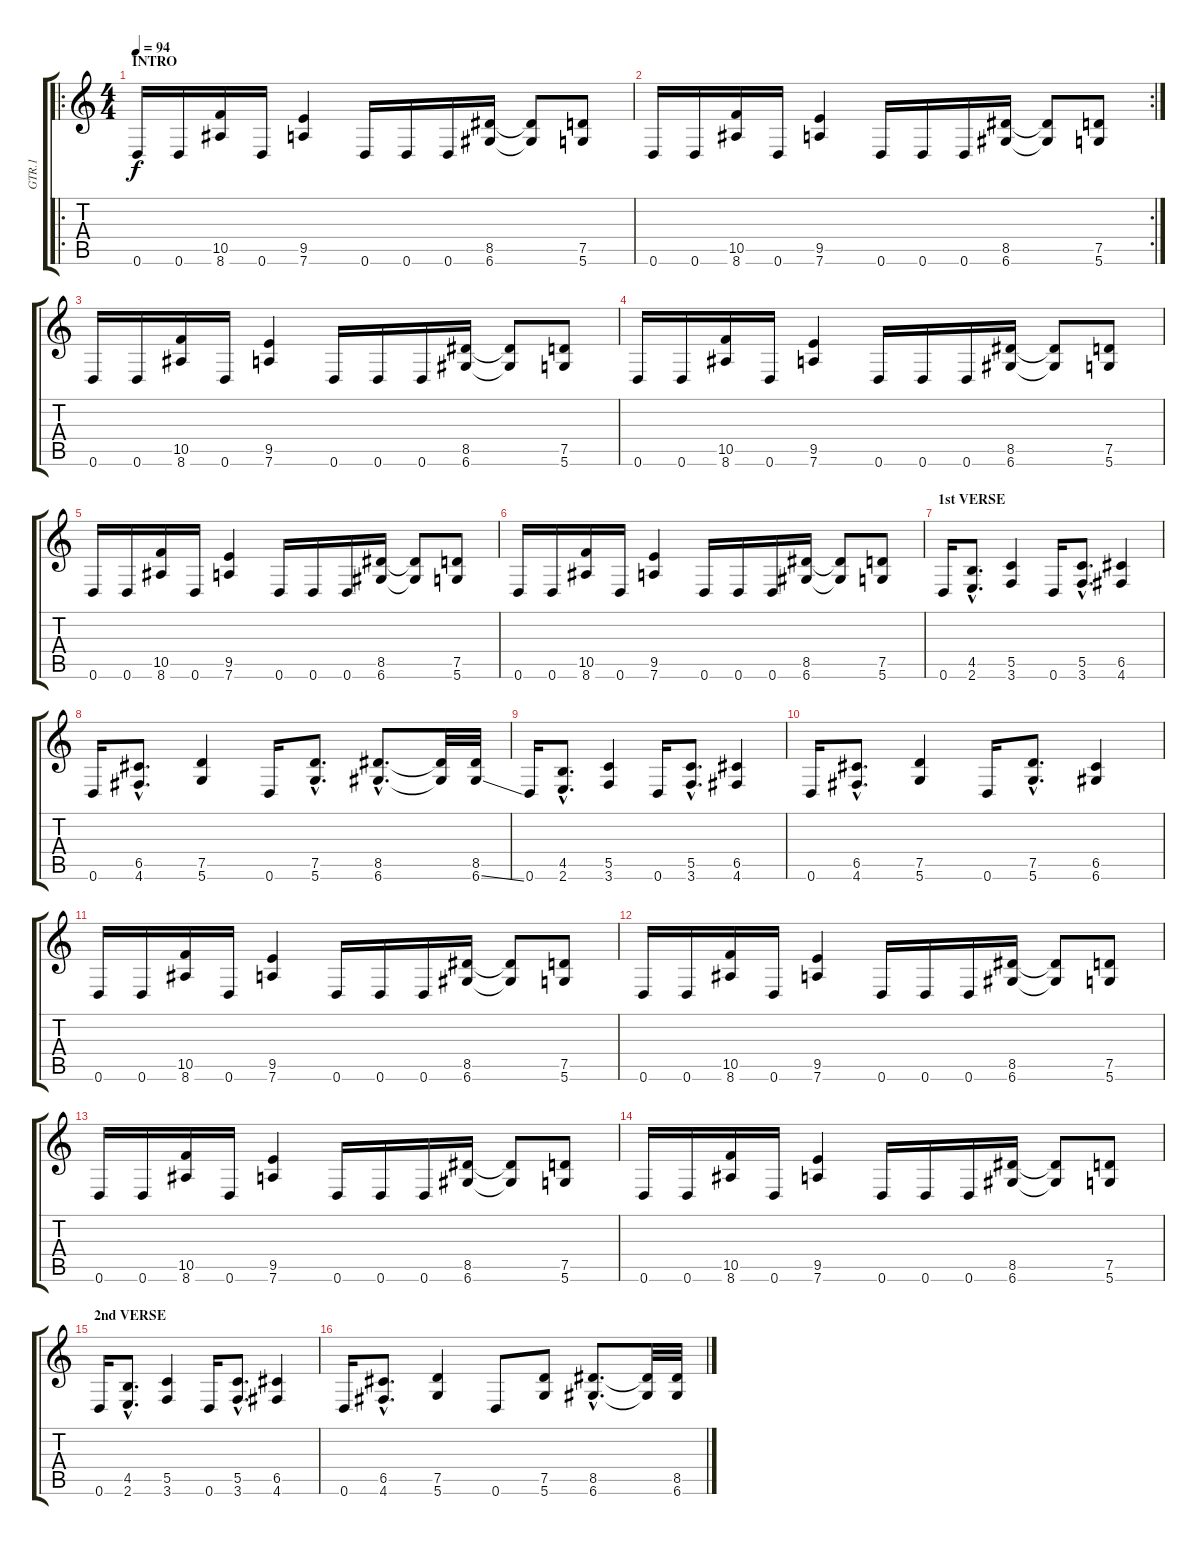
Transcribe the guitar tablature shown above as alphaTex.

\track ("GTR.1" "GTR.1") {instrument distortionguitar}
\staff {score tabs}
\tuning (D4 A3 F3 C3 G2 D2) {hide}
\ro
\ts (4 4)
\section ("" "INTRO")
\tempo 94
\clef g2
\ks c
0.6.16{dy f instrument distortionguitar} 0.6.16 (10.5 8.6).16 0.6.16 (9.5 7.6).4 0.6.16 0.6.16 0.6.16 (8.5 6.6).16 (8.5{t} 6.6{t}).8 (7.5 5.6).8 |
\rc 2
0.6.16 0.6.16 (10.5 8.6).16 0.6.16 (9.5 7.6).4 0.6.16 0.6.16 0.6.16 (8.5 6.6).16 (8.5{t} 6.6{t}).8 (7.5 5.6).8 |
0.6.16 0.6.16 (10.5 8.6).16 0.6.16 (9.5 7.6).4 0.6.16 0.6.16 0.6.16 (8.5 6.6).16 (8.5{t} 6.6{t}).8 (7.5 5.6).8 |
0.6.16 0.6.16 (10.5 8.6).16 0.6.16 (9.5 7.6).4 0.6.16 0.6.16 0.6.16 (8.5 6.6).16 (8.5{t} 6.6{t}).8 (7.5 5.6).8 |
0.6.16 0.6.16 (10.5 8.6).16 0.6.16 (9.5 7.6).4 0.6.16 0.6.16 0.6.16 (8.5 6.6).16 (8.5{t} 6.6{t}).8 (7.5 5.6).8 |
0.6.16 0.6.16 (10.5 8.6).16 0.6.16 (9.5 7.6).4 0.6.16 0.6.16 0.6.16 (8.5 6.6).16 (8.5{t} 6.6{t}).8 (7.5 5.6).8 |
\section ("" "1st VERSE")
0.6.16 (4.5{hac} 2.6{hac}).8{d} (5.5 3.6).4 0.6.16 (5.5{hac} 3.6{hac}).8{d} (6.5 4.6).4 |
0.6.16 (6.5{hac} 4.6{hac}).8{d} (7.5 5.6).4 0.6.16 (7.5{hac} 5.6{hac}).8{d} (8.5{hac} 6.6{hac}).8{d} (8.5{t} 6.6{t}).32 (8.5 6.6{ss}).32 |
0.6.16 (4.5{hac} 2.6{hac}).8{d} (5.5 3.6).4 0.6.16 (5.5{hac} 3.6{hac}).8{d} (6.5 4.6).4 |
0.6.16 (6.5{hac} 4.6{hac}).8{d} (7.5 5.6).4 0.6.16 (7.5{hac} 5.6{hac}).8{d} (6.5 6.6).4 |
0.6.16 0.6.16 (10.5 8.6).16 0.6.16 (9.5 7.6).4 0.6.16 0.6.16 0.6.16 (8.5 6.6).16 (8.5{t} 6.6{t}).8 (7.5 5.6).8 |
0.6.16 0.6.16 (10.5 8.6).16 0.6.16 (9.5 7.6).4 0.6.16 0.6.16 0.6.16 (8.5 6.6).16 (8.5{t} 6.6{t}).8 (7.5 5.6).8 |
0.6.16 0.6.16 (10.5 8.6).16 0.6.16 (9.5 7.6).4 0.6.16 0.6.16 0.6.16 (8.5 6.6).16 (8.5{t} 6.6{t}).8 (7.5 5.6).8 |
0.6.16 0.6.16 (10.5 8.6).16 0.6.16 (9.5 7.6).4 0.6.16 0.6.16 0.6.16 (8.5 6.6).16 (8.5{t} 6.6{t}).8 (7.5 5.6).8 |
\section ("" "2nd VERSE")
0.6.16 (4.5{hac} 2.6{hac}).8{d} (5.5 3.6).4 0.6.16 (5.5{hac} 3.6{hac}).8{d} (6.5 4.6).4 |
0.6.16 (6.5{hac} 4.6{hac}).8{d} (7.5 5.6).4 0.6.8 (7.5 5.6).8 (8.5{hac} 6.6{hac}).8{d} (8.5{t} 6.6{t}).32 (8.5 6.6{ss}).32
